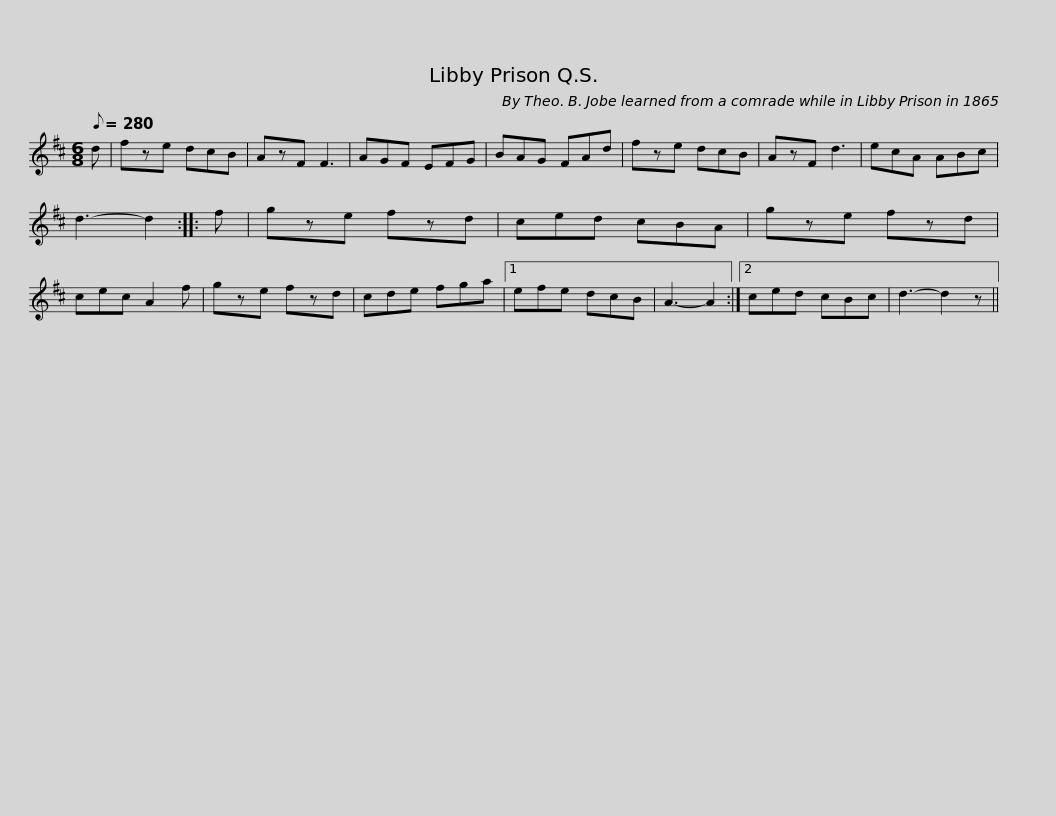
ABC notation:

X:1
L:1/8
Q:1/8=280
M:6/8
I:linebreak $
K:none
V:1 treble transpose="8 "
V:1
[K:D] d | fze dcB | AzF F3 | AGF EFG | BAG FAd | %5
 fze dcB | AzF d3 | ecA ABc | d3- d2 ::$ f | %10
 gze fzd | ced cBA | gze fzd | cec A2 f | gze fzd | %15
 cde fga |1 efe dcB |$ A3- A2 :|2 ced cBc | d3- d2 z || %20
